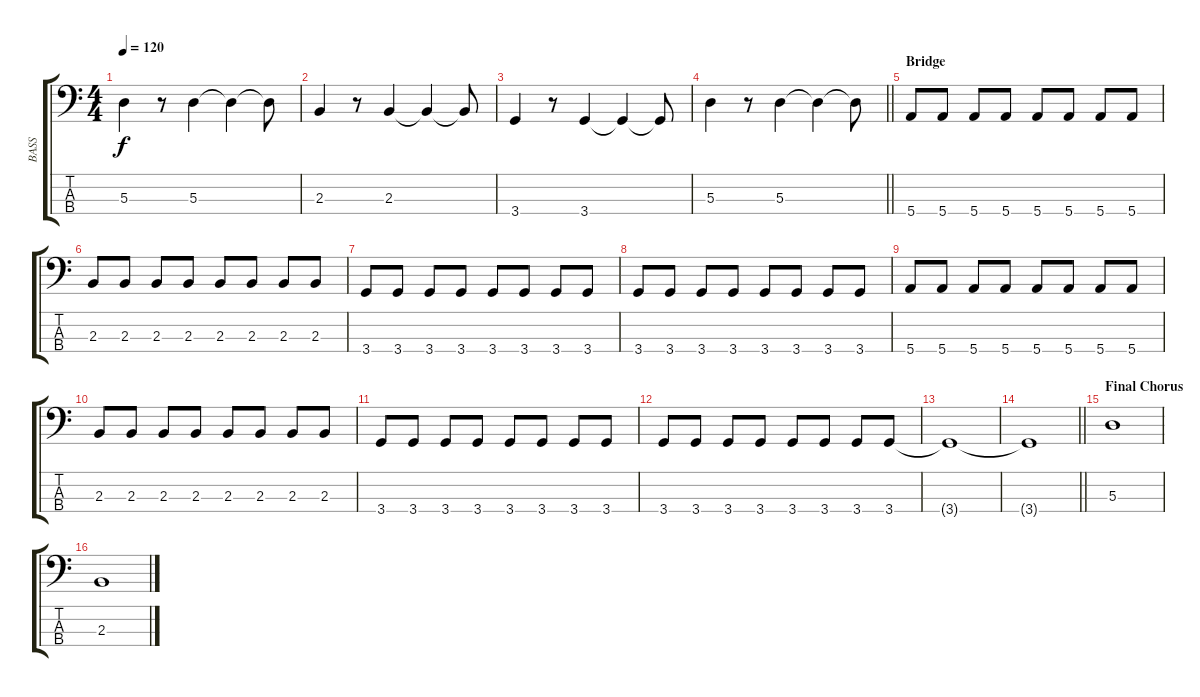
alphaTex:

\track ("BASS" "BASS") {instrument fretlessbass}
\staff {score tabs}
\tuning (G2 D2 A1 E1) {hide}
\ts (4 4)
\tempo 120
\clef f4
\ks c
5.3.4{dy f} r.8 5.3.4 5.3{t}.4 5.3{t}.8 |
2.3.4 r.8 2.3.4 2.3{t}.4 2.3{t}.8 |
3.4.4 r.8 3.4.4 3.4{t}.4 3.4{t}.8 |
\barLineRight lightlight
5.3.4 r.8 5.3.4 5.3{t}.4 5.3{t}.8 |
\section ("" "Bridge")
5.4.8 5.4.8 5.4.8 5.4.8 5.4.8 5.4.8 5.4.8 5.4.8 |
2.3.8 2.3.8 2.3.8 2.3.8 2.3.8 2.3.8 2.3.8 2.3.8 |
3.4.8 3.4.8 3.4.8 3.4.8 3.4.8 3.4.8 3.4.8 3.4.8 |
3.4.8 3.4.8 3.4.8 3.4.8 3.4.8 3.4.8 3.4.8 3.4.8 |
5.4.8 5.4.8 5.4.8 5.4.8 5.4.8 5.4.8 5.4.8 5.4.8 |
2.3.8 2.3.8 2.3.8 2.3.8 2.3.8 2.3.8 2.3.8 2.3.8 |
3.4.8 3.4.8 3.4.8 3.4.8 3.4.8 3.4.8 3.4.8 3.4.8 |
3.4.8 3.4.8 3.4.8 3.4.8 3.4.8 3.4.8 3.4.8 3.4.8 |
3.4{t}.1 |
\barLineRight lightlight
3.4{t}.1 |
\section ("" "Final Chorus")
5.3.1 |
2.3.1
